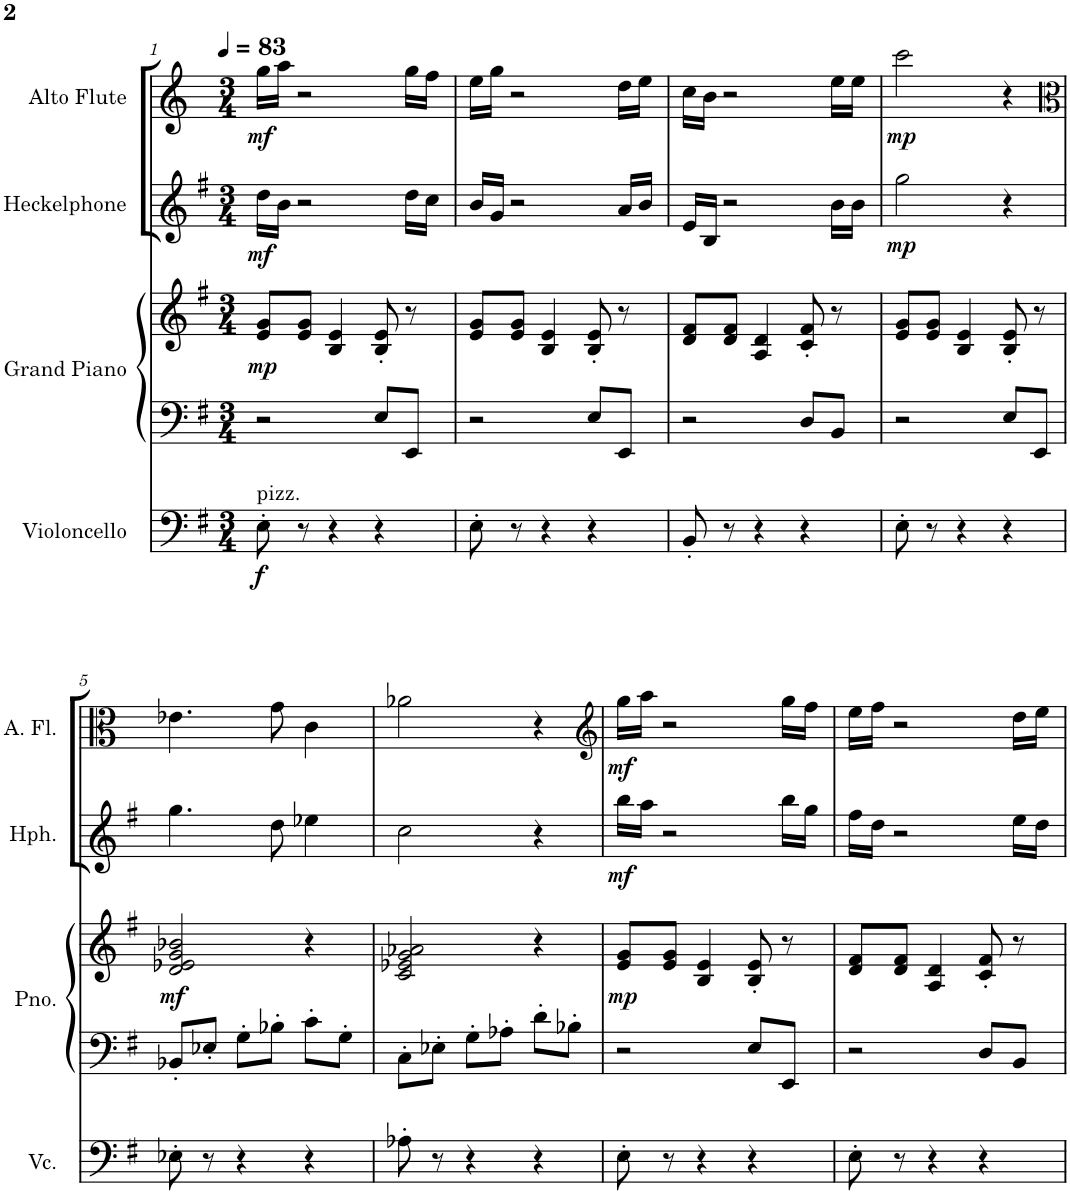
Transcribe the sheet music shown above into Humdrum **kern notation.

**kern	**dynam	**kern	**kern	**dynam	**kern	**dynam	**kern	**dynam
*part4	*part4	*part3	*part3	*part3	*part2	*part2	*part1	*part1
*staff5	*staff5	*staff4	*staff3	*staff3/4	*staff2	*staff2	*staff1	*staff1
*I"Violoncello	*	*I"Grand Piano	*	*	*I"Heckelphone	*	*I"Alto Flute	*
*I'Vc.	*	*I'Pno.	*	*	*I'Hph.	*	*I'A. Fl.	*
*clefF4	*	*clefF4	*clefG2	*	*clefG2	*	*clefG2	*
*	*	*	*	*	*Trd7c12	*	*Trd3c5	*
*k[f#]	*	*k[f#]	*k[f#]	*	*k[f#]	*	*k[]	*
*M3/4	*	*M3/4	*M3/4	*	*M3/4	*	*M3/4	*
*MM83	*	*MM83	*MM83	*	*MM83	*	*MM83	*
=1	=1	=1	=1	=1	=1	=1	=1	=1
!LO:TX:a:t=pizz.	!	!	!	!	!	!	!	!
!	!LO:DY:b	!	!	!LO:DY:b	!	!LO:DY:b	!	!LO:DY:b
8E'\	f	2r	8e/ 8g/L	mp	16dd\LL	mf	16gg\LL	mf
.	.	.	.	.	16b\JJ	.	16aa\JJ	.
8r	.	.	8e/ 8g/J	.	2r	.	2r	.
4r	.	.	4B/ 4e/	.	.	.	.	.
4r	.	8E/L	8B/' 8e/'	.	.	.	.	.
.	.	8EE/J	8r	.	16dd\LL	.	16gg\LL	.
.	.	.	.	.	16cc\JJ	.	16ff\JJ	.
=2	=2	=2	=2	=2	=2	=2	=2	=2
8E'\	.	2r	8e/ 8g/L	.	16b/LL	.	16ee\LL	.
.	.	.	.	.	16g/JJ	.	16gg\JJ	.
8r	.	.	8e/ 8g/J	.	2r	.	2r	.
4r	.	.	4B/ 4e/	.	.	.	.	.
4r	.	8E/L	8B/' 8e/'	.	.	.	.	.
.	.	8EE/J	8r	.	16a/LL	.	16dd\LL	.
.	.	.	.	.	16b/JJ	.	16ee\JJ	.
=3	=3	=3	=3	=3	=3	=3	=3	=3
8BB'/	.	2r	8d/ 8f#/L	.	16e/LL	.	16cc\LL	.
.	.	.	.	.	16B/JJ	.	16b\JJ	.
8r	.	.	8d/ 8f#/J	.	2r	.	2r	.
4r	.	.	4A/ 4d/	.	.	.	.	.
4r	.	8D/L	8c/' 8f#/'	.	.	.	.	.
.	.	8BB/J	8r	.	16b\LL	.	16ee\LL	.
.	.	.	.	.	16b\JJ	.	16ee\JJ	.
=4	=4	=4	=4	=4	=4	=4	=4	=4
!	!	!	!	!	!	!LO:DY:b	!	!LO:DY:b
8E'\	.	2r	8e/ 8g/L	.	2gg\	mp	2ccc\	mp
8r	.	.	8e/ 8g/J	.	.	.	.	.
4r	.	.	4B/ 4e/	.	.	.	.	.
4r	.	8E/L	8B/' 8e/'	.	4r	.	4r	.
.	.	8EE/J	8r	.	.	.	.	.
!!LO:LB:g=z
=5	=5	=5	=5	=5	=5	=5	=5	=5
*	*	*	*	*	*	*	*clefC3	*
!	!	!	!	!LO:DY:b	!	!	!	!
8E-X'\	.	8BB-X'/L	2d/ 2e-X/ 2g/ 2b-X/	mf	4.gg\	.	4.e-X\	.
8r	.	8E-X'/J	.	.	.	.	.	.
4r	.	8G'\L	.	.	.	.	.	.
.	.	8B-X'\J	.	.	8dd\	.	8g\	.
4r	.	8c'\L	4r	.	4ee-X\	.	4c\	.
.	.	8G'\J	.	.	.	.	.	.
=6	=6	=6	=6	=6	=6	=6	=6	=6
8A-X'\	.	8C'\L	2c/ 2e-X/ 2g/ 2a-X/	.	2cc\	.	2a-X\	.
8r	.	8E-X'\J	.	.	.	.	.	.
4r	.	8G'\L	.	.	.	.	.	.
.	.	8A-X'\J	.	.	.	.	.	.
4r	.	8d'\L	4r	.	4r	.	4r	.
.	.	8B-X'\J	.	.	.	.	.	.
=7	=7	=7	=7	=7	=7	=7	=7	=7
*	*	*	*	*	*	*	*clefG2	*
!	!	!	!	!LO:DY:b	!	!LO:DY:b	!	!LO:DY:b
8E'\	.	2r	8e/ 8g/L	mp	16bb\LL	mf	16gg\LL	mf
.	.	.	.	.	16aa\JJ	.	16aa\JJ	.
8r	.	.	8e/ 8g/J	.	2r	.	2r	.
4r	.	.	4B/ 4e/	.	.	.	.	.
4r	.	8E/L	8B/' 8e/'	.	.	.	.	.
.	.	8EE/J	8r	.	16bb\LL	.	16gg\LL	.
.	.	.	.	.	16gg\JJ	.	16ff\JJ	.
=8	=8	=8	=8	=8	=8	=8	=8	=8
8E'\	.	2r	8d/ 8f#/L	.	16ff#\LL	.	16ee\LL	.
.	.	.	.	.	16dd\JJ	.	16ff\JJ	.
8r	.	.	8d/ 8f#/J	.	2r	.	2r	.
4r	.	.	4A/ 4d/	.	.	.	.	.
4r	.	8D/L	8c/' 8f#/'	.	.	.	.	.
.	.	8BB/J	8r	.	16ee\LL	.	16dd\LL	.
.	.	.	.	.	16dd\JJ	.	16ee\JJ	.
=	=	=	=	=	=	=	=	=
*-	*-	*-	*-	*-	*-	*-	*-	*-
